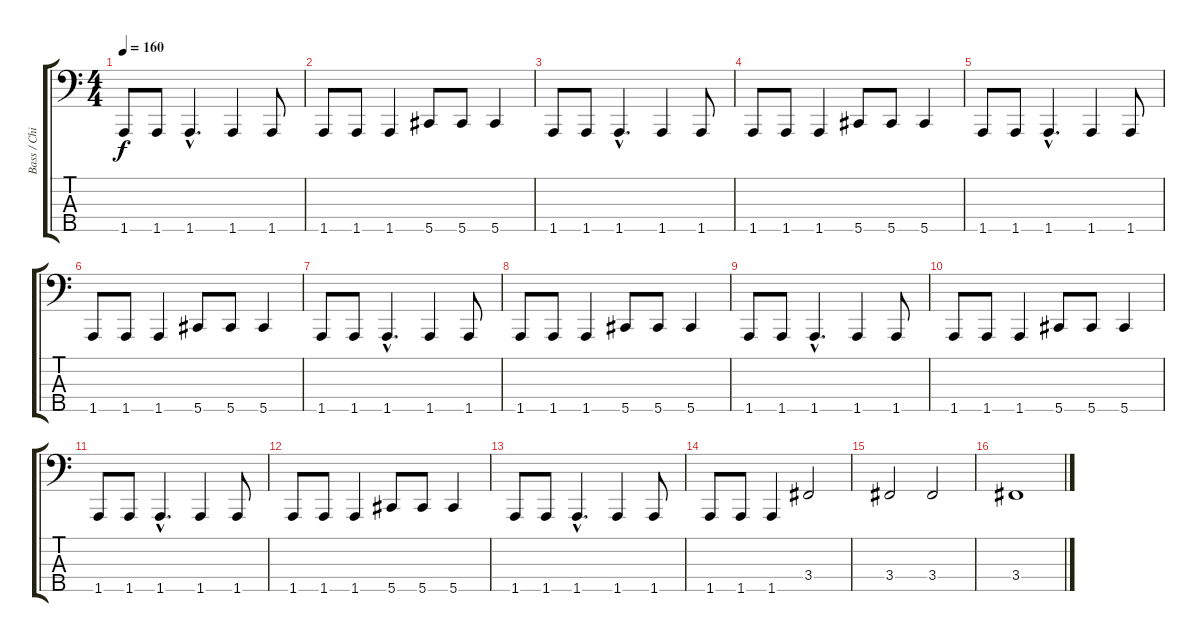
\track ("Bass / Chi Cheng" "Bass / Chi") {instrument electricbassfinger}
\staff {score tabs}
\tuning (Gb2 Db2 Ab1 Eb1 Ab0) {hide}
\ts (4 4)
\tempo 160
\clef f4
\ks c
1.5.8{dy f} 1.5.8 1.5{hac}.4{d} 1.5.4 1.5.8 |
1.5.8 1.5.8 1.5.4 5.5.8 5.5.8 5.5.4 |
1.5.8 1.5.8 1.5{hac}.4{d} 1.5.4 1.5.8 |
1.5.8 1.5.8 1.5.4 5.5.8 5.5.8 5.5.4 |
1.5.8 1.5.8 1.5{hac}.4{d} 1.5.4 1.5.8 |
1.5.8 1.5.8 1.5.4 5.5.8 5.5.8 5.5.4 |
1.5.8 1.5.8 1.5{hac}.4{d} 1.5.4 1.5.8 |
1.5.8 1.5.8 1.5.4 5.5.8 5.5.8 5.5.4 |
1.5.8 1.5.8 1.5{hac}.4{d} 1.5.4 1.5.8 |
1.5.8 1.5.8 1.5.4 5.5.8 5.5.8 5.5.4 |
1.5.8 1.5.8 1.5{hac}.4{d} 1.5.4 1.5.8 |
1.5.8 1.5.8 1.5.4 5.5.8 5.5.8 5.5.4 |
1.5.8 1.5.8 1.5{hac}.4{d} 1.5.4 1.5.8 |
1.5.8 1.5.8 1.5.4 3.4.2 |
3.4.2 3.4.2 |
3.4.1
